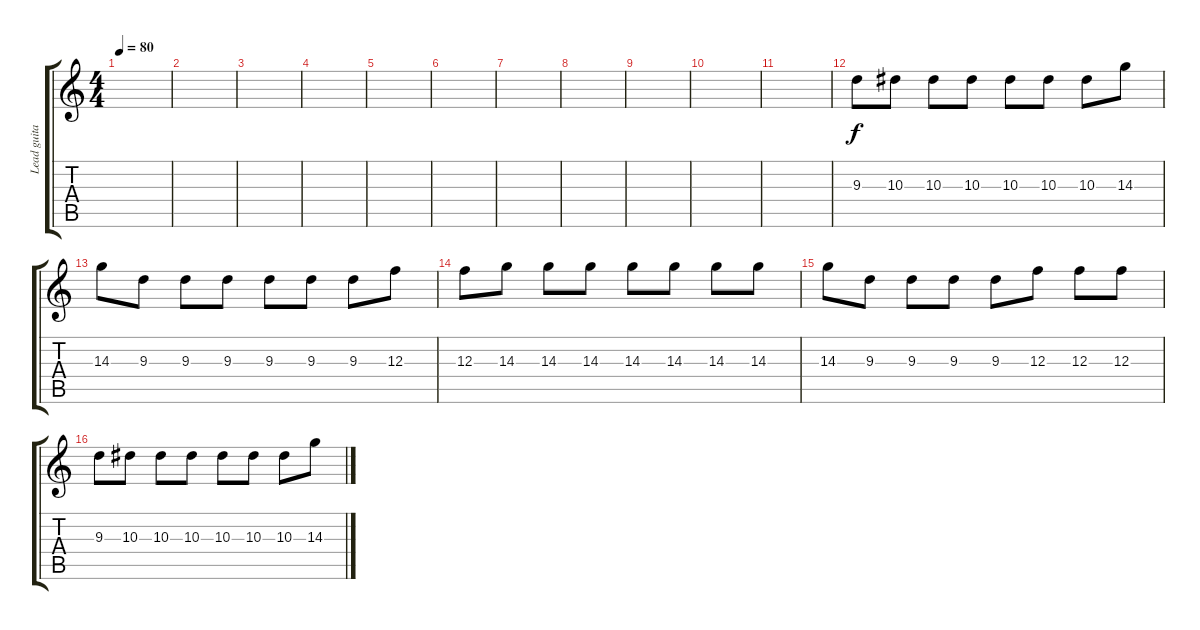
\track ("Lead guitar 1" "Lead guita") {instrument distortionguitar}
\staff {score tabs}
\tuning (D4 A3 F3 C3 G2 C2) {hide}
\ts (4 4)
\tempo 80
\clef g2
\ks c
|
|
|
|
|
|
|
|
|
|
|
9.3.8 10.3.8 10.3.8 10.3.8 10.3.8 10.3.8 10.3.8 14.3.8 |
14.3.8 9.3.8 9.3.8 9.3.8 9.3.8 9.3.8 9.3.8 12.3.8 |
12.3.8 14.3.8 14.3.8 14.3.8 14.3.8 14.3.8 14.3.8 14.3.8 |
14.3.8 9.3.8 9.3.8 9.3.8 9.3.8 12.3.8 12.3.8 12.3.8 |
9.3.8 10.3.8 10.3.8 10.3.8 10.3.8 10.3.8 10.3.8 14.3.8
